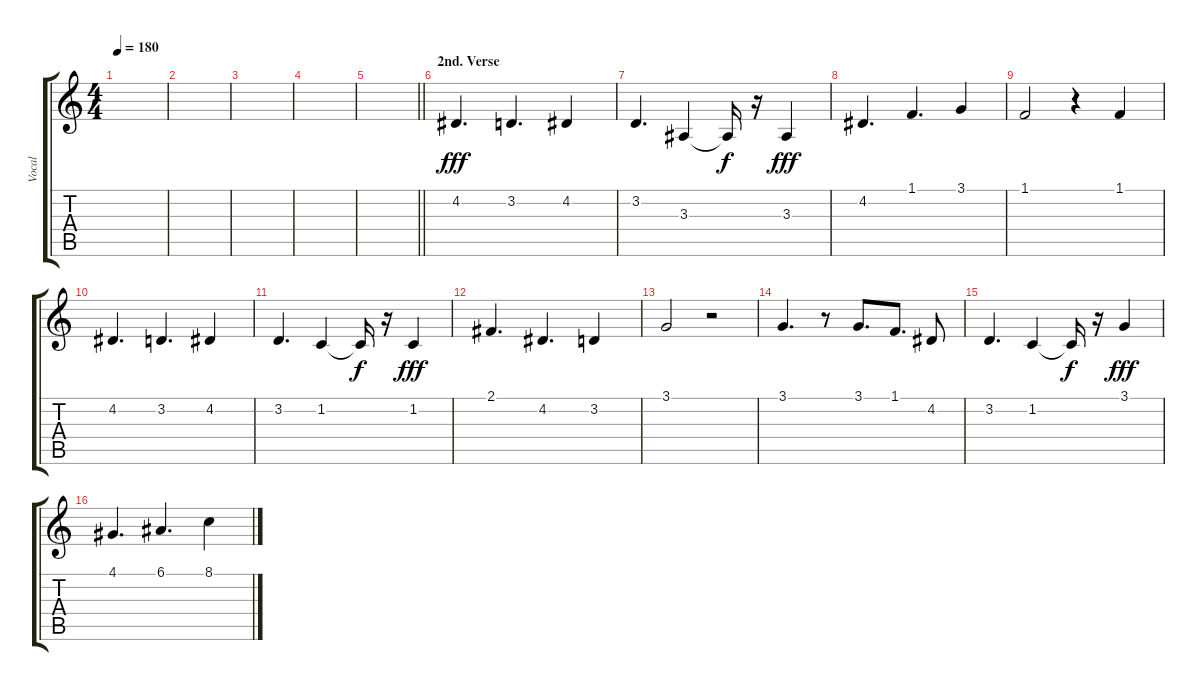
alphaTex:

\track ("Vocal" "Vocal") {instrument trumpet}
\staff {score tabs}
\tuning (E4 B3 G3 D3 A2 E2) {hide}
\ts (4 4)
\tempo 180
\clef g2
\ks c
|
|
|
|
\barLineRight lightlight
|
\section ("" "2nd. Verse")
4.2.4{d dy fff} 3.2.4{d} 4.2.4 |
3.2.4{d} 3.3.4 3.3{t}.16{dy f} r.16 3.3.4{dy fff} |
4.2.4{d} 1.1.4{d} 3.1.4 |
1.1.2 r.4 1.1.4 |
4.2.4{d} 3.2.4{d} 4.2.4 |
3.2.4{d} 1.2.4 1.2{t}.16{dy f} r.16 1.2.4{dy fff} |
2.1.4{d} 4.2.4{d} 3.2.4 |
3.1.2 r.2 |
3.1.4{d} r.8 3.1.8{d} 1.1.8{d} 4.2.8 |
3.2.4{d} 1.2.4 1.2{t}.16{dy f} r.16 3.1.4{dy fff} |
4.1.4{d} 6.1.4{d} 8.1.4
